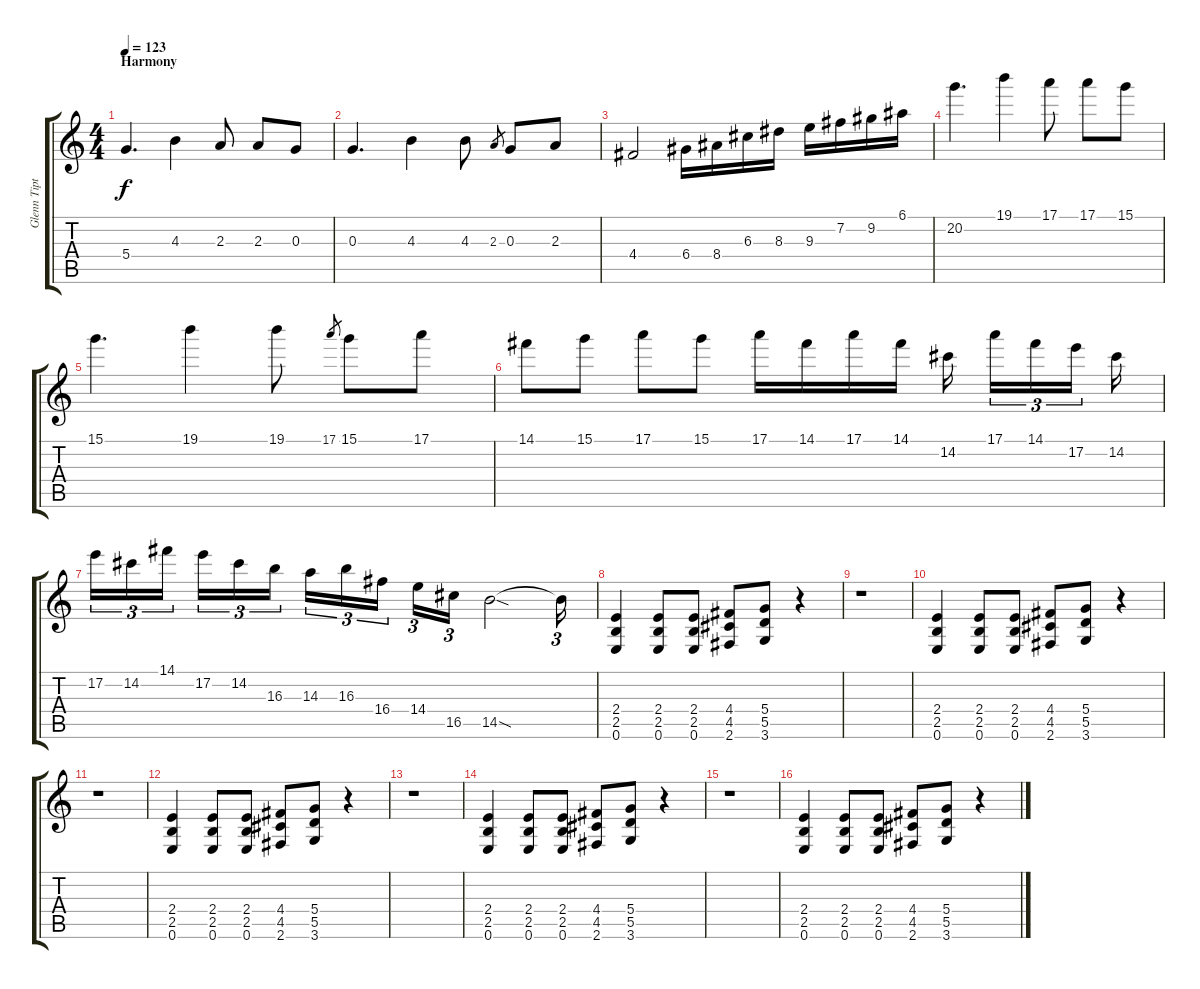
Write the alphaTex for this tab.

\track ("Glenn Tipton" "Glenn Tipt") {instrument distortionguitar}
\staff {score tabs}
\tuning (E4 B3 G3 D3 A2 E2) {hide}
\ts (4 4)
\section ("" "Harmony")
\tempo 123
\clef g2
\ks c
5.4.4{d dy f} 4.3.4 2.3.8 2.3.8 0.3.8 |
0.3.4{d} 4.3.4 4.3.8 2.3.8{gr} 0.3.8 2.3.8 |
4.4.2 6.4.16 8.4.16 6.3.16 8.3.16 9.3.16 7.2.16 9.2.16 6.1.16 |
20.2.4{d} 19.1.4 17.1.8 17.1.8 15.1.8 |
15.1.4{d} 19.1.4 19.1.8 17.1.8{gr} 15.1.8 17.1.8 |
14.1.8 15.1.8 17.1.8 15.1.8 17.1.16 14.1.16 17.1.16 14.1.16 14.2.16{beam splitsecondary} 17.1.16{tu (3 2)} 14.1.16{tu (3 2)} 17.2.16{tu (3 2) beam splitsecondary} 14.2.16 |
17.2.16{tu (3 2)} 14.2.16{tu (3 2)} 14.1.16{tu (3 2) beam splitsecondary} 17.2.16{tu (3 2)} 14.2.16{tu (3 2)} 16.3.16{tu (3 2)} 14.3.16{tu (3 2)} 16.3.16{tu (3 2)} 16.4.16{tu (3 2) beam splitsecondary} 14.4.16{tu (3 2)} 16.5.16{tu (3 2)} 14.5{sod}.2 14.5{t}.16{tu (3 2)} |
(2.4 2.5 0.6).4 (2.4 2.5 0.6).8 (2.4 2.5 0.6).8 (4.4 4.5 2.6).8 (5.4 5.5 3.6).8 r.4 |
r.1 |
(2.4 2.5 0.6).4 (2.4 2.5 0.6).8 (2.4 2.5 0.6).8 (4.4 4.5 2.6).8 (5.4 5.5 3.6).8 r.4 |
r.1 |
(2.4 2.5 0.6).4 (2.4 2.5 0.6).8 (2.4 2.5 0.6).8 (4.4 4.5 2.6).8 (5.4 5.5 3.6).8 r.4 |
r.1 |
(2.4 2.5 0.6).4 (2.4 2.5 0.6).8 (2.4 2.5 0.6).8 (4.4 4.5 2.6).8 (5.4 5.5 3.6).8 r.4 |
r.1 |
(2.4 2.5 0.6).4 (2.4 2.5 0.6).8 (2.4 2.5 0.6).8 (4.4 4.5 2.6).8 (5.4 5.5 3.6).8 r.4
